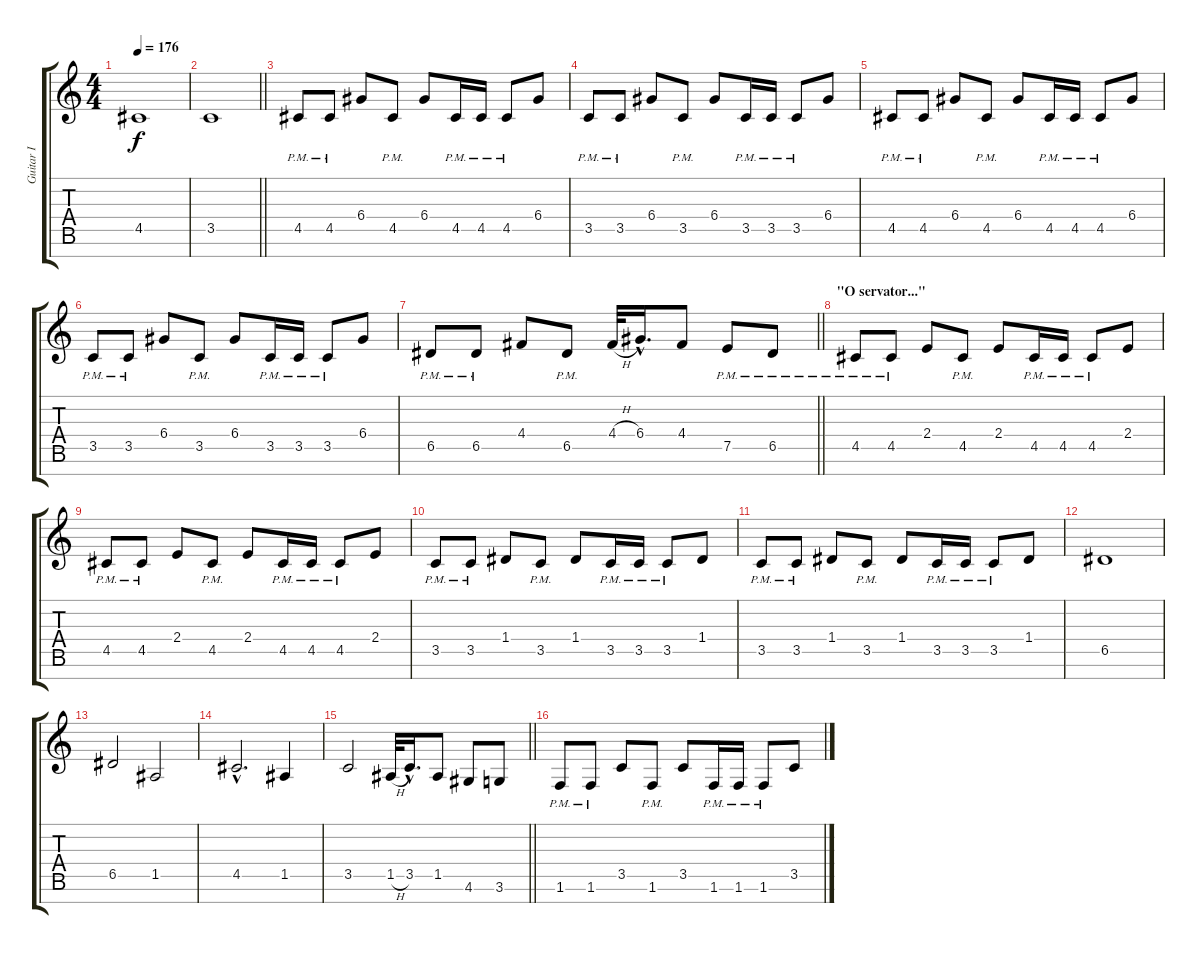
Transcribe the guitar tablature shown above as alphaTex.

\track ("Guitar I" "Guitar I") {instrument distortionguitar}
\staff {score tabs}
\tuning (E4 B3 G3 D3 A2 E2 B1) {hide}
\ts (4 4)
\tempo 176
\clef g2
\ks c
4.5.1{dy f} |
\barLineRight lightlight
3.5.1 |
\section ("" "")
4.5{pm}.8 4.5{pm}.8 6.4.8 4.5{pm}.8 6.4.8 4.5{pm}.16 4.5{pm}.16 4.5{pm}.8 6.4.8 |
3.5{pm}.8 3.5{pm}.8 6.4.8 3.5{pm}.8 6.4.8 3.5{pm}.16 3.5{pm}.16 3.5{pm}.8 6.4.8 |
4.5{pm}.8 4.5{pm}.8 6.4.8 4.5{pm}.8 6.4.8 4.5{pm}.16 4.5{pm}.16 4.5{pm}.8 6.4.8 |
3.5{pm}.8 3.5{pm}.8 6.4.8 3.5{pm}.8 6.4.8 3.5{pm}.16 3.5{pm}.16 3.5{pm}.8 6.4.8 |
\barLineRight lightlight
6.5{pm}.8 6.5{pm}.8 4.4.8 6.5{pm}.8 4.4{h}.32 6.4{hac}.16{d} 4.4.8 7.5{pm}.8 6.5{pm}.8 |
\section ("" "\"O servator...\"")
4.5{pm}.8 4.5{pm}.8 2.4.8 4.5{pm}.8 2.4.8 4.5{pm}.16 4.5{pm}.16 4.5{pm}.8 2.4.8 |
4.5{pm}.8 4.5{pm}.8 2.4.8 4.5{pm}.8 2.4.8 4.5{pm}.16 4.5{pm}.16 4.5{pm}.8 2.4.8 |
3.5{pm}.8 3.5{pm}.8 1.4.8 3.5{pm}.8 1.4.8 3.5{pm}.16 3.5{pm}.16 3.5{pm}.8 1.4.8 |
3.5{pm}.8 3.5{pm}.8 1.4.8 3.5{pm}.8 1.4.8 3.5{pm}.16 3.5{pm}.16 3.5{pm}.8 1.4.8 |
6.5.1 |
6.5.2 1.5.2 |
4.5{hac}.2{d} 1.5.4 |
\barLineRight lightlight
3.5.2 1.5{h}.32 3.5{hac}.16{d} 1.5.8 4.6.8 3.6.8 |
1.6{pm}.8 1.6{pm}.8 3.5.8 1.6{pm}.8 3.5.8 1.6{pm}.16 1.6{pm}.16 1.6{pm}.8 3.5.8
